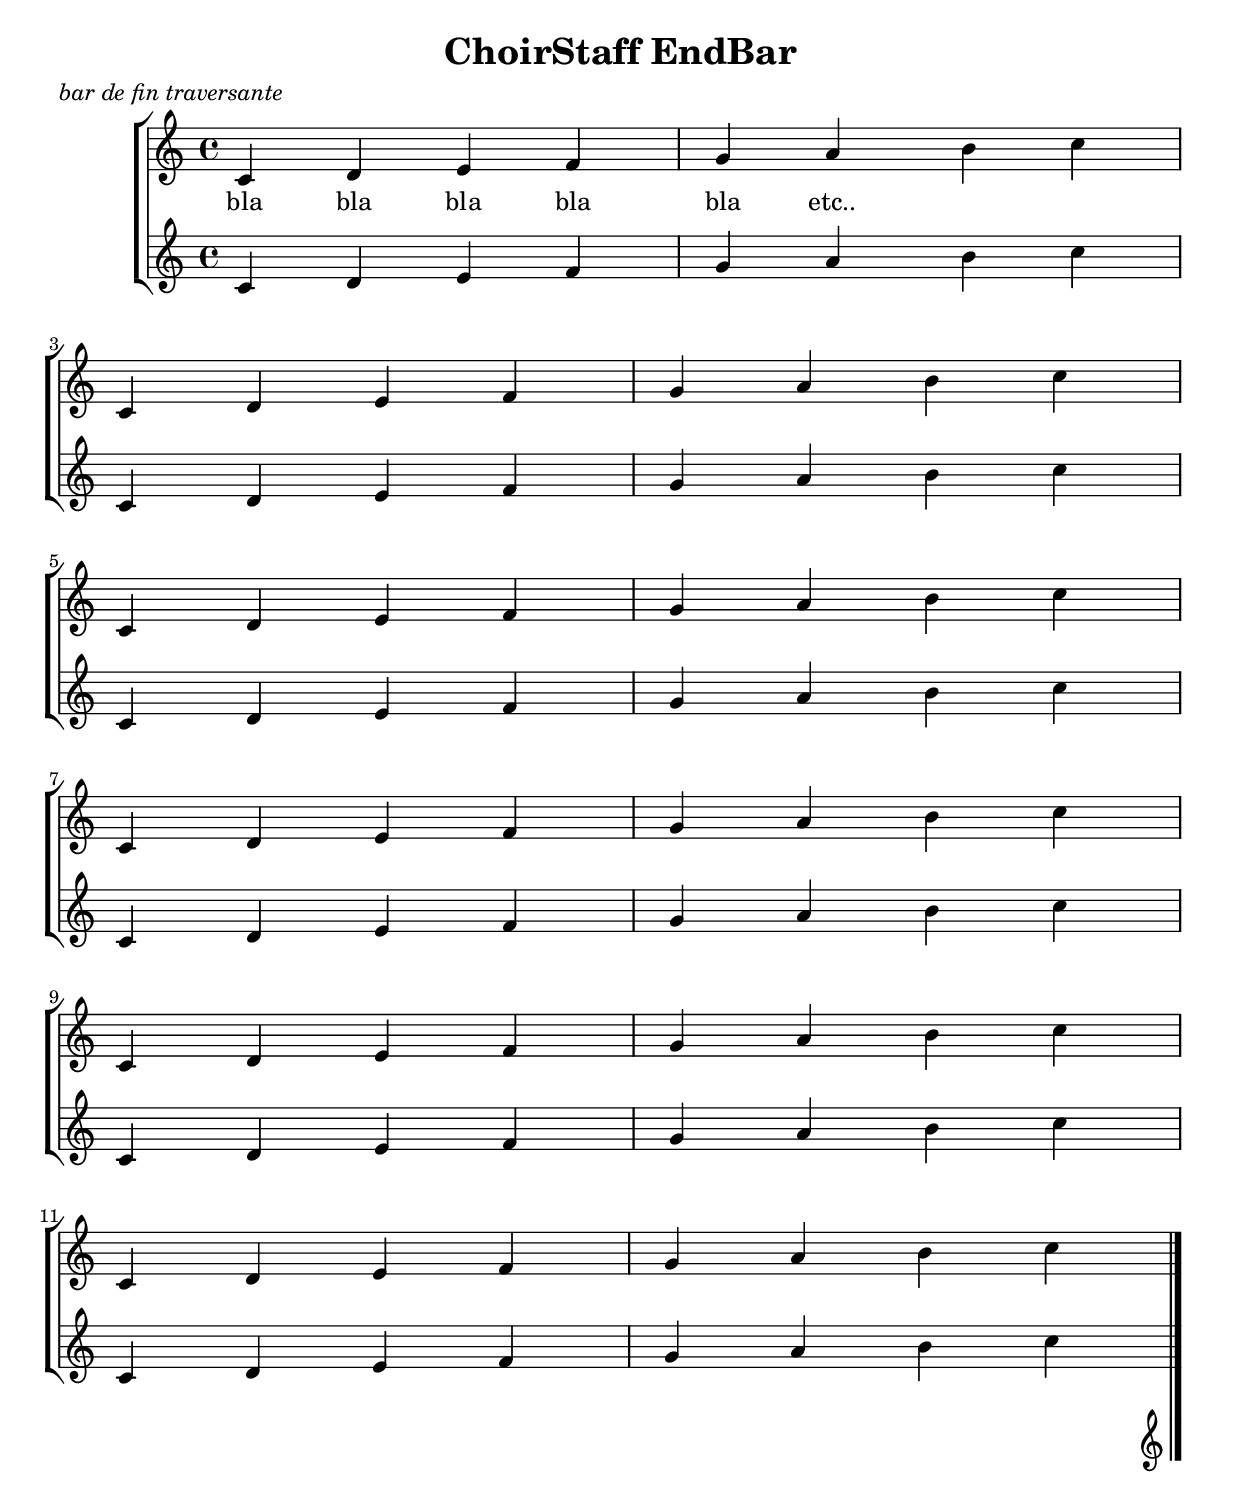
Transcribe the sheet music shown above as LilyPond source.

\version "2.12.3" % "2.13.33"
\header { 
	title = "ChoirStaff EndBar"
	meter = \markup  \italic "bar de fin traversante"
}

\new ChoirStaff \with { \consists Span_bar_engraver  }
 {
  	\override ChoirStaff.SpanBar #'stencil = ##f
  <<
    \new Staff \relative c' {  \repeat unfold  6 { c4 d e f g a b c \break }}
    \new Lyrics \lyricmode { bla bla bla bla bla etc.. }
    \new Staff \relative c' {  \repeat unfold  6 { c4 d e f g a b c \break }}
  >>
  \revert ChoirStaff.SpanBar #'stencil
  \bar "|."
} 
